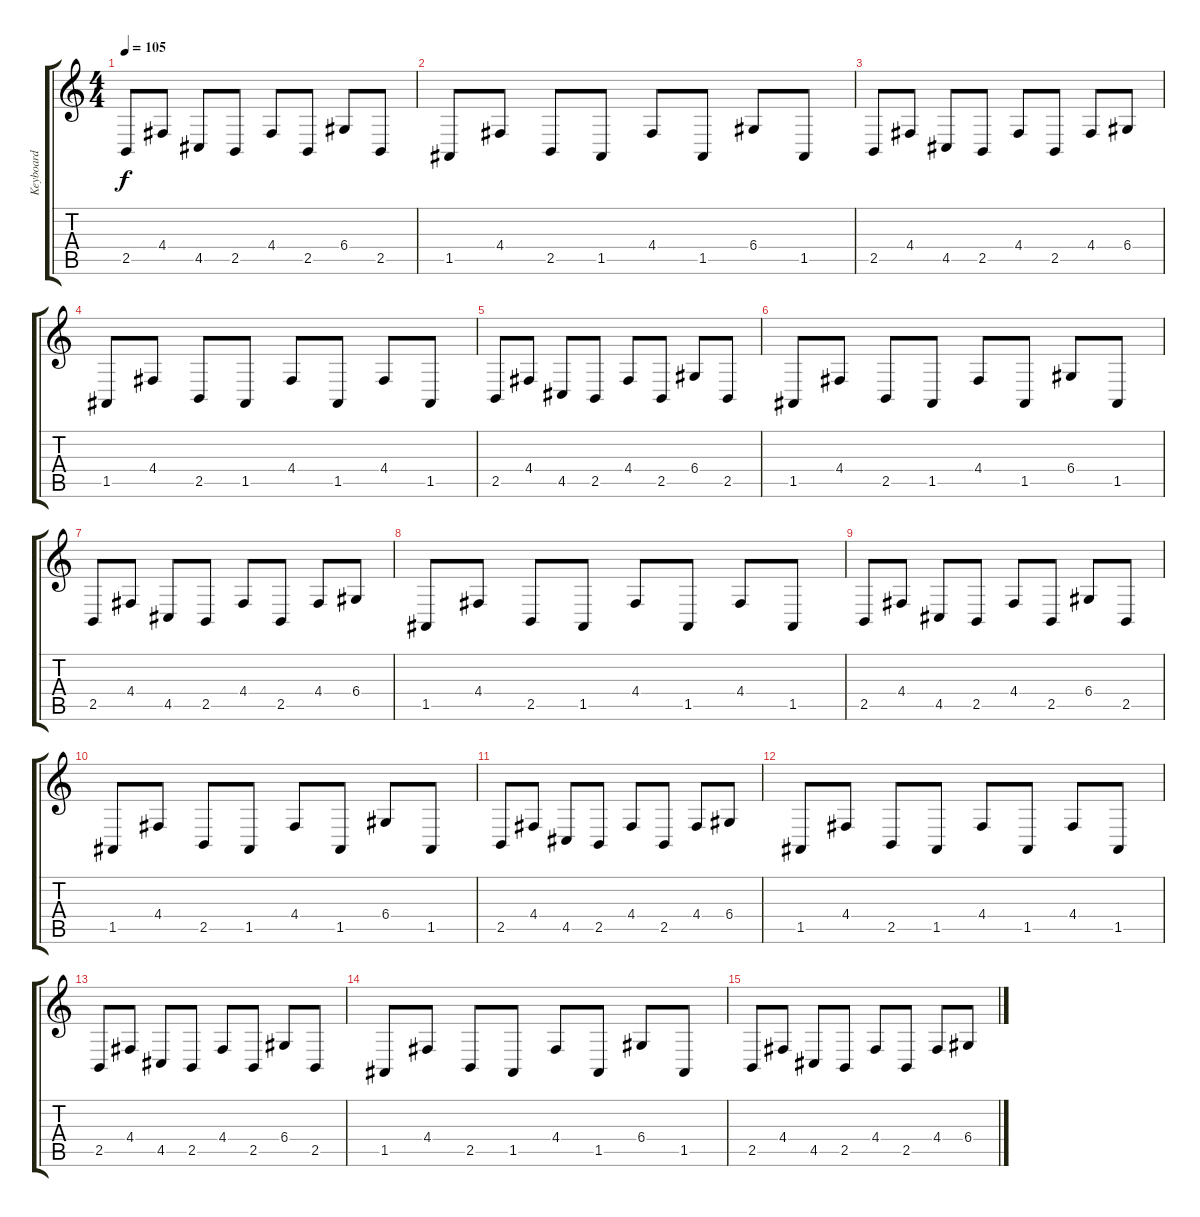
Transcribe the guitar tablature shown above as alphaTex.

\track ("Keyboard" "Keyboard") {instrument stringensemble1}
\staff {score tabs}
\tuning (E4 B3 G3 D3 A2 E2) {hide}
\ts (4 4)
\tempo 105
\clef g2
\ks c
2.5.8{dy f} 4.4.8 4.5.8 2.5.8 4.4.8 2.5.8 6.4.8 2.5.8 |
1.5.8 4.4.8 2.5.8 1.5.8 4.4.8 1.5.8 6.4.8 1.5.8 |
2.5.8 4.4.8 4.5.8 2.5.8 4.4.8 2.5.8 4.4.8 6.4.8 |
1.5.8 4.4.8 2.5.8 1.5.8 4.4.8 1.5.8 4.4.8 1.5.8 |
2.5.8 4.4.8 4.5.8 2.5.8 4.4.8 2.5.8 6.4.8 2.5.8 |
1.5.8 4.4.8 2.5.8 1.5.8 4.4.8 1.5.8 6.4.8 1.5.8 |
2.5.8 4.4.8 4.5.8 2.5.8 4.4.8 2.5.8 4.4.8 6.4.8 |
1.5.8 4.4.8 2.5.8 1.5.8 4.4.8 1.5.8 4.4.8 1.5.8 |
2.5.8 4.4.8 4.5.8 2.5.8 4.4.8 2.5.8 6.4.8 2.5.8 |
1.5.8 4.4.8 2.5.8 1.5.8 4.4.8 1.5.8 6.4.8 1.5.8 |
2.5.8 4.4.8 4.5.8 2.5.8 4.4.8 2.5.8 4.4.8 6.4.8 |
1.5.8 4.4.8 2.5.8 1.5.8 4.4.8 1.5.8 4.4.8 1.5.8 |
2.5.8 4.4.8 4.5.8 2.5.8 4.4.8 2.5.8 6.4.8 2.5.8 |
1.5.8 4.4.8 2.5.8 1.5.8 4.4.8 1.5.8 6.4.8 1.5.8 |
2.5.8 4.4.8 4.5.8 2.5.8 4.4.8 2.5.8 4.4.8 6.4.8
